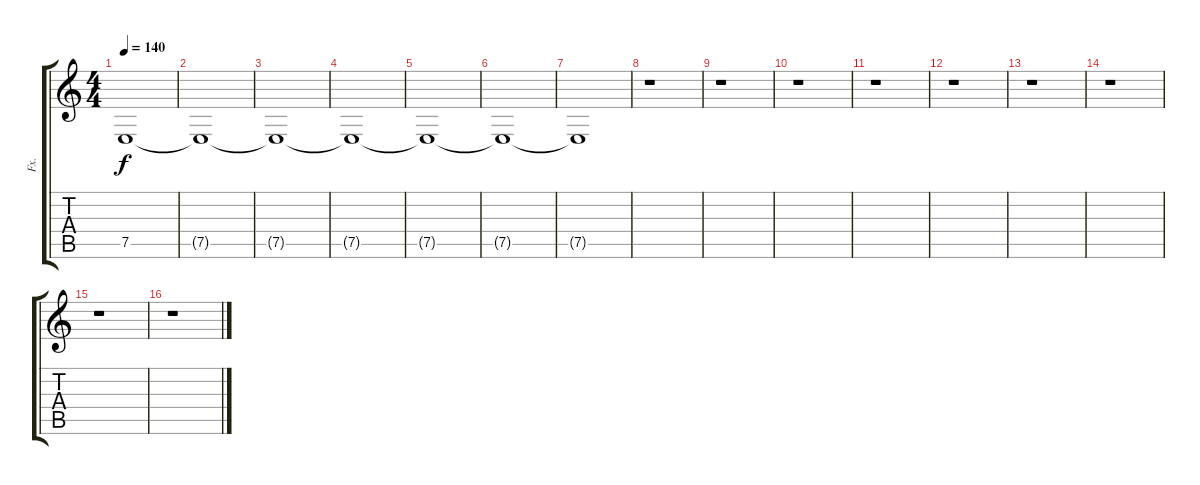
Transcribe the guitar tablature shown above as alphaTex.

\track ("Fx." "Fx.") {instrument lead2sawtooth}
\staff {score tabs}
\tuning (E4 B3 G3 D3 A2 E2) {hide}
\ts (4 4)
\tempo 140
\clef g2
\ks c
7.5{t}.1{dy f} |
7.5{t}.1 |
7.5{t}.1 |
7.5{t}.1 |
7.5{t}.1 |
7.5{t}.1 |
7.5{t}.1 |
r.1 |
r.1 |
r.1 |
r.1 |
r.1 |
r.1 |
r.1 |
r.1 |
r.1
